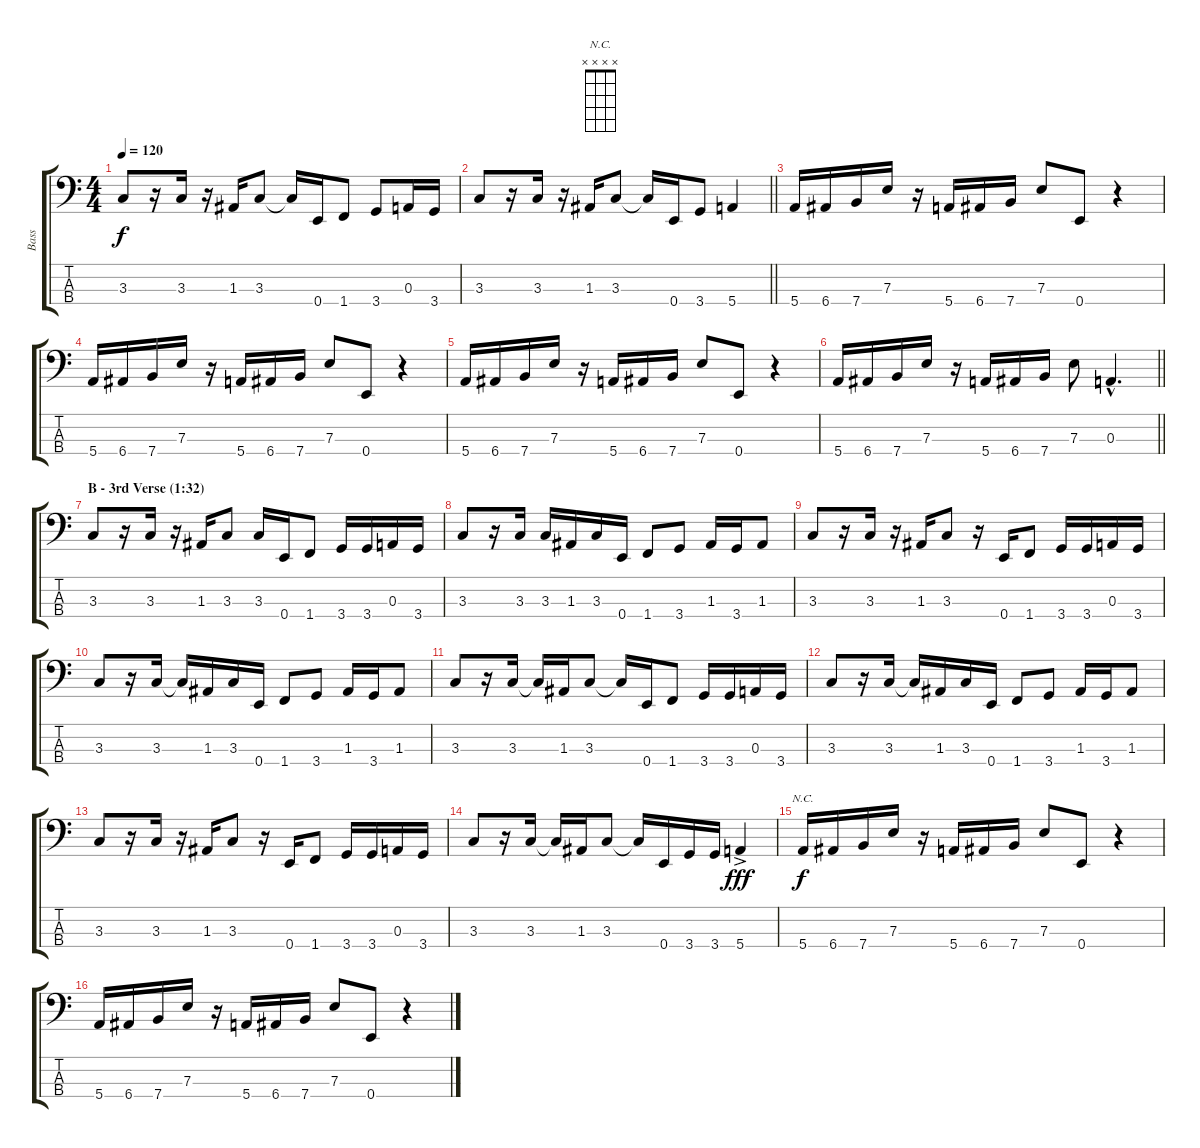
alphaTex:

\track ("Bass" "Bass") {instrument electricbasspick}
\staff {score tabs}
\tuning (G2 D2 A1 E1) {hide}
\chord ("N.C." x x x x) {firstfret 0}
\ts (4 4)
\tempo 120
\clef f4
\ks c
3.3.8{dy f} r.16 3.3.16 r.16 1.3.16 3.3.8 3.3{t}.16 0.4.16 1.4.8 3.4.8 0.3.16 3.4.16 |
\barLineRight lightlight
3.3.8 r.16 3.3.16 r.16 1.3.16 3.3.8 3.3{t}.16 0.4.16 3.4.8 5.4.4 |
5.4.16 6.4.16 7.4.16 7.3.16 r.16 5.4.16 6.4.16 7.4.16 7.3.8 0.4.8 r.4 |
5.4.16 6.4.16 7.4.16 7.3.16 r.16 5.4.16 6.4.16 7.4.16 7.3.8 0.4.8 r.4 |
5.4.16 6.4.16 7.4.16 7.3.16 r.16 5.4.16 6.4.16 7.4.16 7.3.8 0.4.8 r.4 |
\barLineRight lightlight
5.4.16 6.4.16 7.4.16 7.3.16 r.16 5.4.16 6.4.16 7.4.16 7.3.8 0.3{hac}.4{d} |
\section ("" "B - 3rd Verse (1:32)")
3.3.8 r.16 3.3.16 r.16 1.3.16 3.3.8 3.3.16 0.4.16 1.4.8 3.4.16 3.4.16 0.3.16 3.4.16 |
3.3.8 r.16 3.3.16 3.3.16 1.3.16 3.3.16 0.4.16 1.4.8 3.4.8 1.3.16 3.4.16 1.3.8 |
3.3.8 r.16 3.3.16 r.16 1.3.16 3.3.8 r.16 0.4.16 1.4.8 3.4.16 3.4.16 0.3.16 3.4.16 |
3.3.8 r.16 3.3.16 3.3{t}.16 1.3.16 3.3.16 0.4.16 1.4.8 3.4.8 1.3.16 3.4.16 1.3.8 |
3.3.8 r.16 3.3.16 3.3{t}.16 1.3.16 3.3.8 3.3{t}.16 0.4.16 1.4.8 3.4.16 3.4.16 0.3.16 3.4.16 |
3.3.8 r.16 3.3.16 3.3{t}.16 1.3.16 3.3.16 0.4.16 1.4.8 3.4.8 1.3.16 3.4.16 1.3.8 |
3.3.8 r.16 3.3.16 r.16 1.3.16 3.3.8 r.16 0.4.16 1.4.8 3.4.16 3.4.16 0.3.16 3.4.16 |
3.3.8 r.16 3.3.16 3.3{t}.16 1.3.16 3.3.8 3.3{t}.16 0.4.16 3.4.16 3.4.16 5.4{ac}.4{dy fff} |
5.4.16{ch "N.C." dy f} 6.4.16 7.4.16 7.3.16 r.16 5.4.16 6.4.16 7.4.16 7.3.8 0.4.8 r.4 |
5.4.16 6.4.16 7.4.16 7.3.16 r.16 5.4.16 6.4.16 7.4.16 7.3.8 0.4.8 r.4
